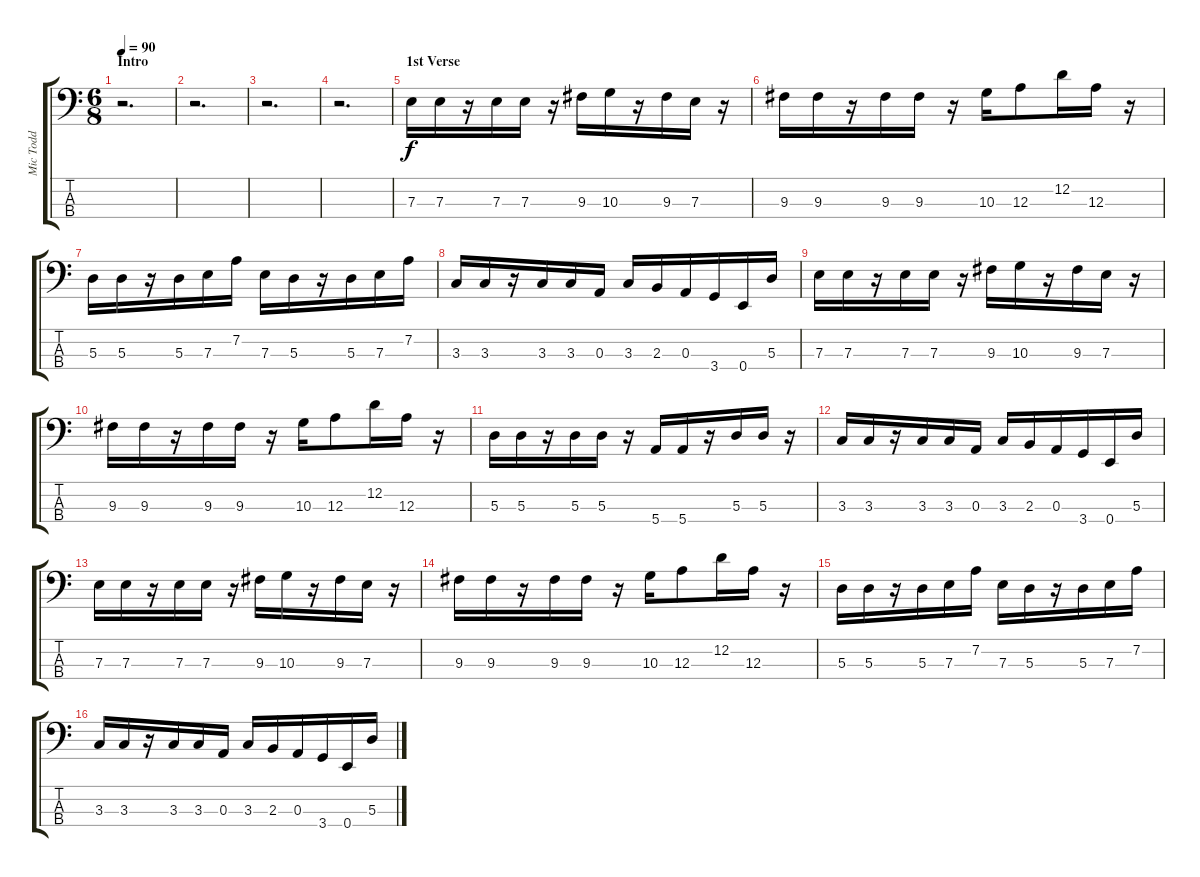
\track ("Mic Todd" "Mic Todd") {instrument electricbassfinger}
\staff {score tabs}
\tuning (G2 D2 A1 E1) {hide}
\ts (6 8)
\section ("" "Intro")
\tempo 90
\clef f4
\ks c
r.2{d dy f instrument electricbassfinger} |
r.2{d} |
r.2{d} |
r.2{d} |
\section ("" "1st Verse")
7.3.16 7.3.16 r.16 7.3.16 7.3.16 r.16 9.3.16 10.3.16 r.16 9.3.16 7.3.16 r.16 |
9.3.16 9.3.16 r.16 9.3.16 9.3.16 r.16 10.3.16 12.3.8 12.2.16 12.3.16 r.16 |
5.3.16 5.3.16 r.16 5.3.16 7.3.16 7.2.16 7.3.16 5.3.16 r.16 5.3.16 7.3.16 7.2.16 |
3.3.16 3.3.16 r.16 3.3.16 3.3.16 0.3.16 3.3.16 2.3.16 0.3.16 3.4.16 0.4.16 5.3.16 |
7.3.16 7.3.16 r.16 7.3.16 7.3.16 r.16 9.3.16 10.3.16 r.16 9.3.16 7.3.16 r.16 |
9.3.16 9.3.16 r.16 9.3.16 9.3.16 r.16 10.3.16 12.3.8 12.2.16 12.3.16 r.16 |
5.3.16 5.3.16 r.16 5.3.16 5.3.16 r.16 5.4.16 5.4.16 r.16 5.3.16 5.3.16 r.16 |
3.3.16 3.3.16 r.16 3.3.16 3.3.16 0.3.16 3.3.16 2.3.16 0.3.16 3.4.16 0.4.16 5.3.16 |
7.3.16 7.3.16 r.16 7.3.16 7.3.16 r.16 9.3.16 10.3.16 r.16 9.3.16 7.3.16 r.16 |
9.3.16 9.3.16 r.16 9.3.16 9.3.16 r.16 10.3.16 12.3.8 12.2.16 12.3.16 r.16 |
5.3.16 5.3.16 r.16 5.3.16 7.3.16 7.2.16 7.3.16 5.3.16 r.16 5.3.16 7.3.16 7.2.16 |
3.3.16 3.3.16 r.16 3.3.16 3.3.16 0.3.16 3.3.16 2.3.16 0.3.16 3.4.16 0.4.16 5.3.16
